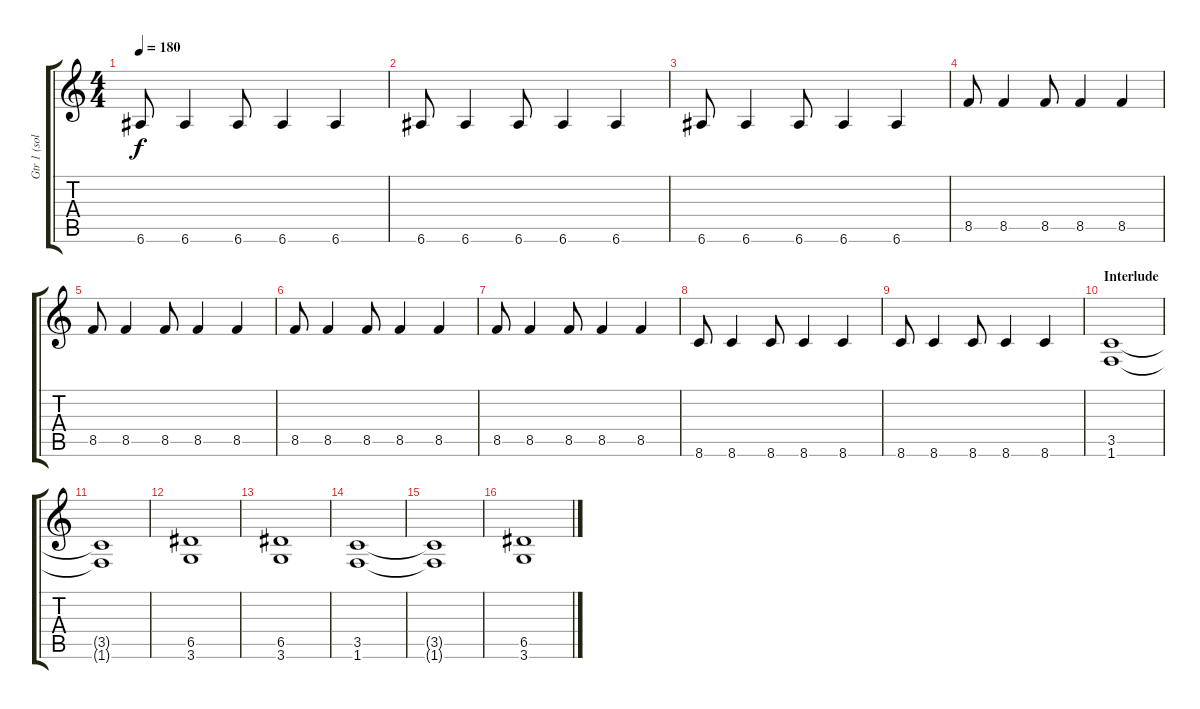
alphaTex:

\track ("Gtr 1 (solos)" "Gtr 1 (sol") {instrument overdrivenguitar}
\staff {score tabs}
\tuning (E4 B3 G3 D3 A2 E2) {hide}
\ts (4 4)
\tempo 180
\clef g2
\ks c
6.6.8{dy f} 6.6.4 6.6.8 6.6.4 6.6.4 |
6.6.8 6.6.4 6.6.8 6.6.4 6.6.4 |
6.6.8 6.6.4 6.6.8 6.6.4 6.6.4 |
8.5.8 8.5.4 8.5.8 8.5.4 8.5.4 |
8.5.8 8.5.4 8.5.8 8.5.4 8.5.4 |
8.5.8 8.5.4 8.5.8 8.5.4 8.5.4 |
8.5.8 8.5.4 8.5.8 8.5.4 8.5.4 |
8.6.8 8.6.4 8.6.8 8.6.4 8.6.4 |
8.6.8 8.6.4 8.6.8 8.6.4 8.6.4 |
\section ("" "Interlude")
(3.5 1.6).1 |
(3.5{t} 1.6{t}).1 |
(6.5 3.6).1 |
(6.5 3.6).1 |
(3.5 1.6).1 |
(3.5{t} 1.6{t}).1 |
(6.5 3.6).1
